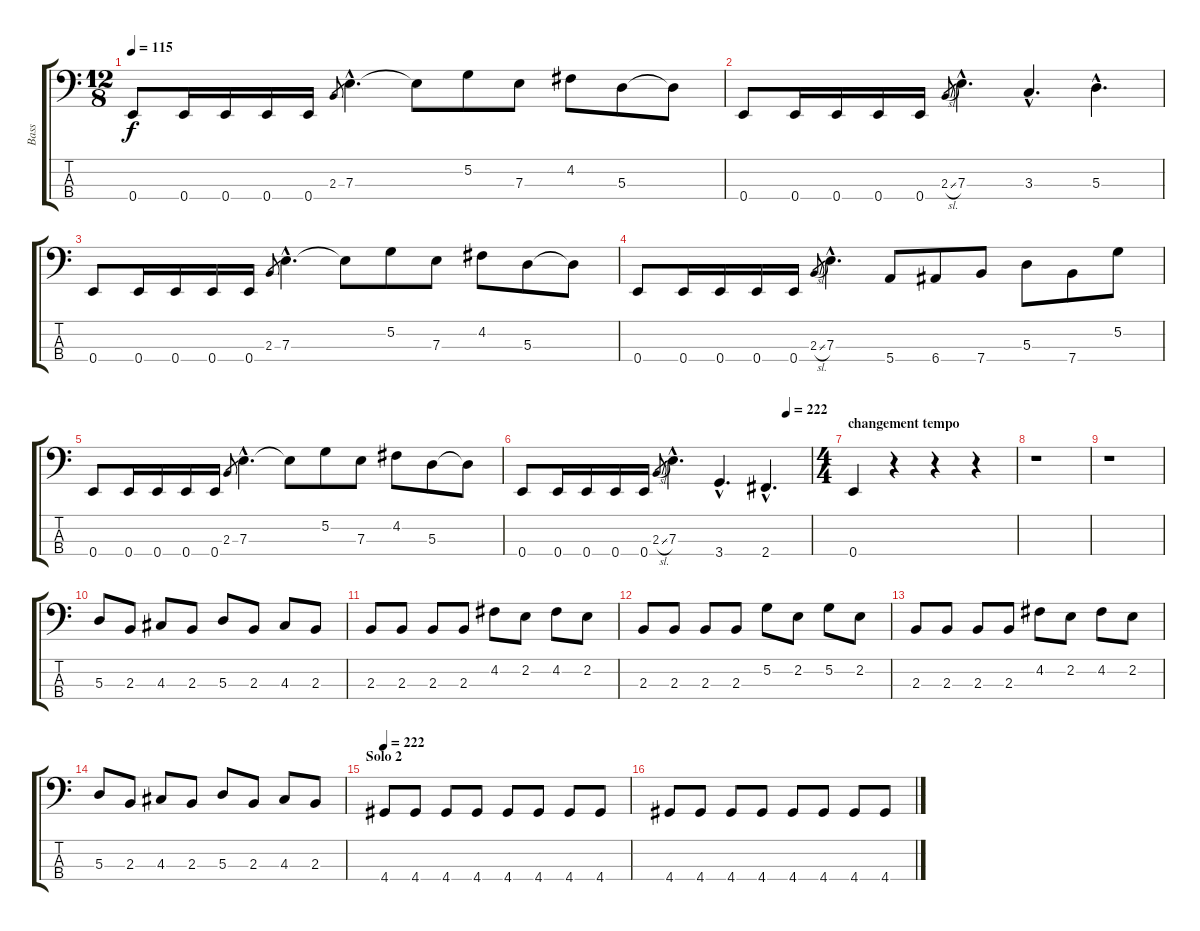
\track ("Bass" "Bass") {instrument electricbasspick}
\staff {score tabs}
\tuning (G2 D2 A1 E1) {hide}
\ts (12 8)
\tempo 115
\clef f4
\ks c
0.4.8{dy f} 0.4.16 0.4.16 0.4.16 0.4.16 2.3.8{gr} 7.3{hac}.4{d} 7.3{t}.8 5.2.8 7.3.8 4.2.8 5.3.8 5.3{t}.8 |
0.4.8 0.4.16 0.4.16 0.4.16 0.4.16 2.3{sl}.8{gr} 7.3{hac}.4{d} 3.3{hac}.4{d} 5.3{hac}.4{d} |
0.4.8 0.4.16 0.4.16 0.4.16 0.4.16 2.3.8{gr} 7.3{hac}.4{d} 7.3{t}.8 5.2.8 7.3.8 4.2.8 5.3.8 5.3{t}.8 |
0.4.8 0.4.16 0.4.16 0.4.16 0.4.16 2.3{sl}.8{gr} 7.3{hac}.4{d} 5.4.8 6.4.8 7.4.8 5.3.8 7.4.8 5.2.8 |
0.4.8 0.4.16 0.4.16 0.4.16 0.4.16 2.3.8{gr} 7.3{hac}.4{d} 7.3{t}.8 5.2.8 7.3.8 4.2.8 5.3.8 5.3{t}.8 |
\tempo (222 0.9166666666666666)
0.4.8 0.4.16 0.4.16 0.4.16 0.4.16 2.3{sl}.8{gr} 7.3{hac}.4{d} 3.4{hac}.4{d} 2.4{hac}.4{d} |
\ts (4 4)
\section ("" "changement tempo")
0.4.4 r.4 r.4 r.4 |
r.1 |
r.1 |
5.3.8 2.3.8 4.3.8 2.3.8 5.3.8 2.3.8 4.3.8 2.3.8 |
2.3.8 2.3.8 2.3.8 2.3.8 4.2.8 2.2.8 4.2.8 2.2.8 |
2.3.8 2.3.8 2.3.8 2.3.8 5.2.8 2.2.8 5.2.8 2.2.8 |
2.3.8 2.3.8 2.3.8 2.3.8 4.2.8 2.2.8 4.2.8 2.2.8 |
5.3.8 2.3.8 4.3.8 2.3.8 5.3.8 2.3.8 4.3.8 2.3.8 |
\section ("" "Solo 2")
\tempo 222
4.4.8 4.4.8 4.4.8 4.4.8 4.4.8 4.4.8 4.4.8 4.4.8 |
4.4.8 4.4.8 4.4.8 4.4.8 4.4.8 4.4.8 4.4.8 4.4.8
